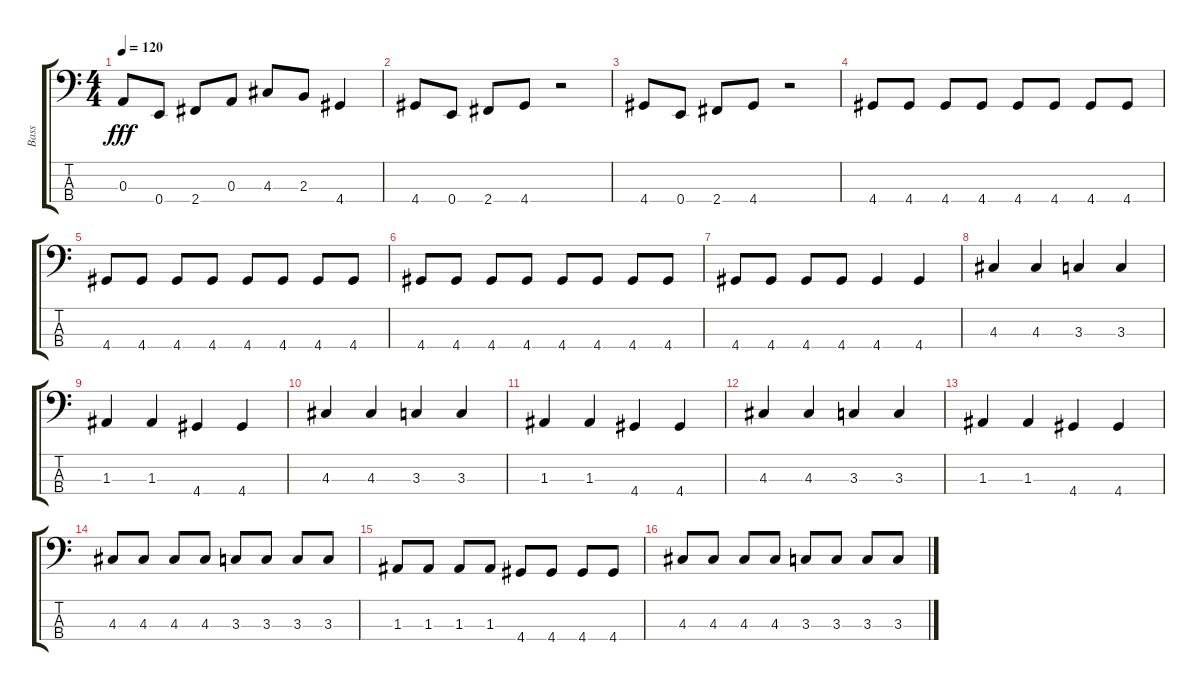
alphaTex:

\track ("Bass" "Bass") {instrument electricbasspick}
\staff {score tabs}
\tuning (G2 D2 A1 E1) {hide}
\ts (4 4)
\tempo 120
\clef f4
\ks c
0.3.8{dy fff} 0.4.8 2.4.8 0.3.8 4.3.8 2.3.8 4.4.4 |
4.4.8 0.4.8 2.4.8 4.4.8 r.2 |
4.4.8 0.4.8 2.4.8 4.4.8 r.2 |
4.4.8 4.4.8 4.4.8 4.4.8 4.4.8 4.4.8 4.4.8 4.4.8 |
4.4.8 4.4.8 4.4.8 4.4.8 4.4.8 4.4.8 4.4.8 4.4.8 |
4.4.8 4.4.8 4.4.8 4.4.8 4.4.8 4.4.8 4.4.8 4.4.8 |
4.4.8 4.4.8 4.4.8 4.4.8 4.4.4 4.4.4 |
4.3.4 4.3.4 3.3.4 3.3.4 |
1.3.4 1.3.4 4.4.4 4.4.4 |
4.3.4 4.3.4 3.3.4 3.3.4 |
1.3.4 1.3.4 4.4.4 4.4.4 |
4.3.4 4.3.4 3.3.4 3.3.4 |
1.3.4 1.3.4 4.4.4 4.4.4 |
4.3.8 4.3.8 4.3.8 4.3.8 3.3.8 3.3.8 3.3.8 3.3.8 |
1.3.8 1.3.8 1.3.8 1.3.8 4.4.8 4.4.8 4.4.8 4.4.8 |
4.3.8 4.3.8 4.3.8 4.3.8 3.3.8 3.3.8 3.3.8 3.3.8
